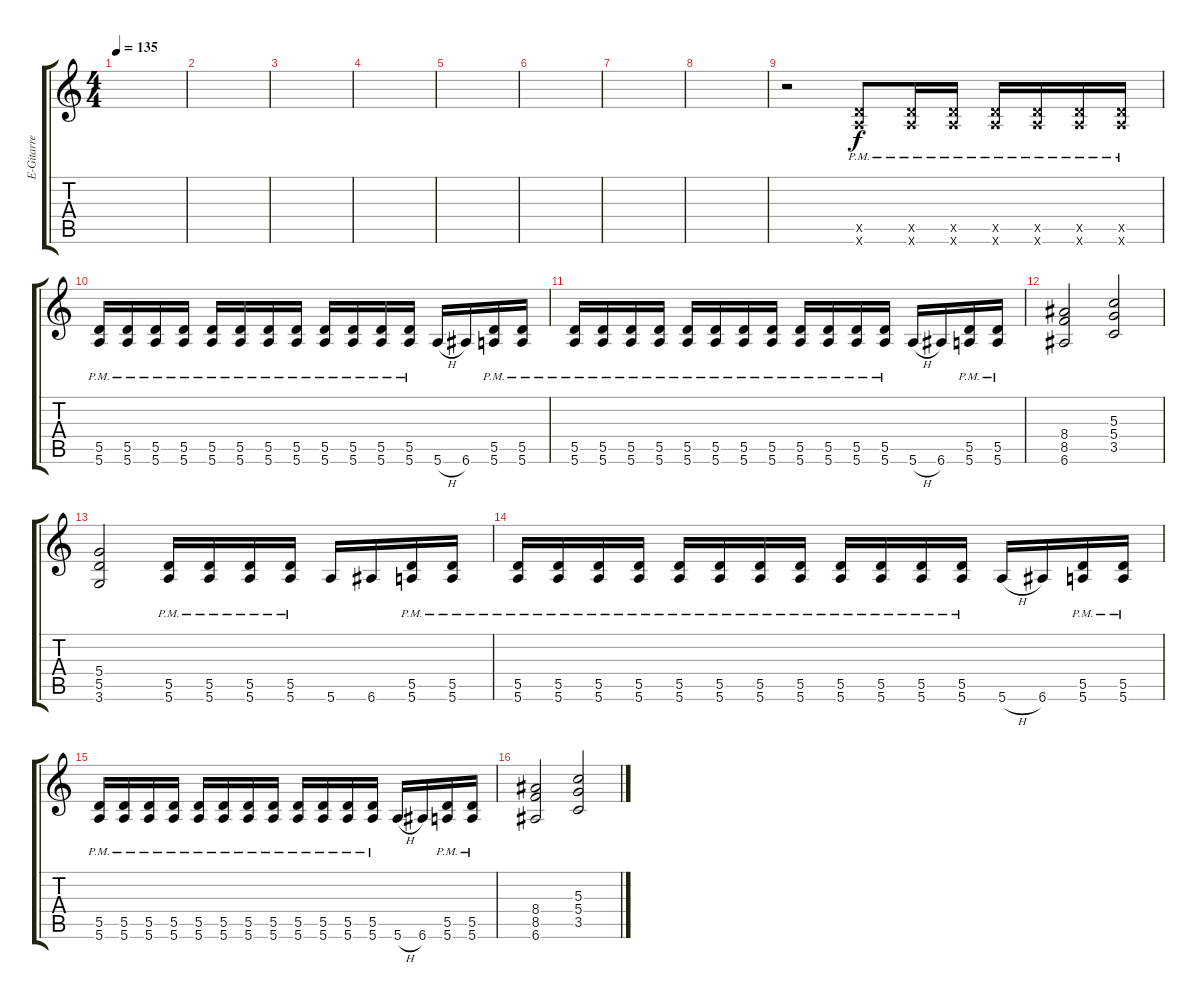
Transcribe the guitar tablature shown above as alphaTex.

\track ("E-Gitarre" "E-Gitarre") {instrument distortionguitar}
\staff {score tabs}
\tuning (E4 B3 G3 D3 A2 E2) {hide}
\ts (4 4)
\tempo 135
\clef g2
\ks c
|
|
|
|
|
|
|
|
r.2{volume 12} (5.5{pm x} 5.6{pm x}).8 (5.5{pm x} 5.6{pm x}).16 (5.5{pm x} 5.6{pm x}).16 (5.5{pm x} 5.6{pm x}).16 (5.5{pm x} 5.6{pm x}).16 (5.5{pm x} 5.6{pm x}).16 (5.5{pm x} 5.6{pm x}).16 |
(5.5{pm} 5.6{pm}).16 (5.5{pm} 5.6{pm}).16 (5.5{pm} 5.6{pm}).16 (5.5{pm} 5.6{pm}).16 (5.5{pm} 5.6{pm}).16 (5.5{pm} 5.6{pm}).16 (5.5{pm} 5.6{pm}).16 (5.5{pm} 5.6{pm}).16 (5.5{pm} 5.6{pm}).16 (5.5{pm} 5.6{pm}).16 (5.5{pm} 5.6{pm}).16 (5.5{pm} 5.6{pm}).16 5.6{h}.16 6.6.16 (5.5{pm} 5.6{pm}).16 (5.5{pm} 5.6{pm}).16 |
(5.5{pm} 5.6{pm}).16 (5.5{pm} 5.6{pm}).16 (5.5{pm} 5.6{pm}).16 (5.5{pm} 5.6{pm}).16 (5.5{pm} 5.6{pm}).16 (5.5{pm} 5.6{pm}).16 (5.5{pm} 5.6{pm}).16 (5.5{pm} 5.6{pm}).16 (5.5{pm} 5.6{pm}).16 (5.5{pm} 5.6{pm}).16 (5.5{pm} 5.6{pm}).16 (5.5{pm} 5.6{pm}).16 5.6{h}.16 6.6.16 (5.5{pm} 5.6{pm}).16 (5.5{pm} 5.6{pm}).16 |
(8.4 8.5 6.6).2 (5.3 5.4 3.5).2 |
(5.4 5.5 3.6).2 (5.5{pm} 5.6{pm}).16 (5.5{pm} 5.6{pm}).16 (5.5{pm} 5.6{pm}).16 (5.5{pm} 5.6{pm}).16 5.6.16 6.6.16 (5.5{pm} 5.6{pm}).16 (5.5{pm} 5.6{pm}).16 |
(5.5{pm} 5.6{pm}).16 (5.5{pm} 5.6{pm}).16 (5.5{pm} 5.6{pm}).16 (5.5{pm} 5.6{pm}).16 (5.5{pm} 5.6{pm}).16 (5.5{pm} 5.6{pm}).16 (5.5{pm} 5.6{pm}).16 (5.5{pm} 5.6{pm}).16 (5.5{pm} 5.6{pm}).16 (5.5{pm} 5.6{pm}).16 (5.5{pm} 5.6{pm}).16 (5.5{pm} 5.6{pm}).16 5.6{h}.16 6.6.16 (5.5{pm} 5.6{pm}).16 (5.5{pm} 5.6{pm}).16 |
(5.5{pm} 5.6{pm}).16 (5.5{pm} 5.6{pm}).16 (5.5{pm} 5.6{pm}).16 (5.5{pm} 5.6{pm}).16 (5.5{pm} 5.6{pm}).16 (5.5{pm} 5.6{pm}).16 (5.5{pm} 5.6{pm}).16 (5.5{pm} 5.6{pm}).16 (5.5{pm} 5.6{pm}).16 (5.5{pm} 5.6{pm}).16 (5.5{pm} 5.6{pm}).16 (5.5{pm} 5.6{pm}).16 5.6{h}.16 6.6.16 (5.5{pm} 5.6{pm}).16 (5.5{pm} 5.6{pm}).16 |
(8.4 8.5 6.6).2 (5.3 5.4 3.5).2
